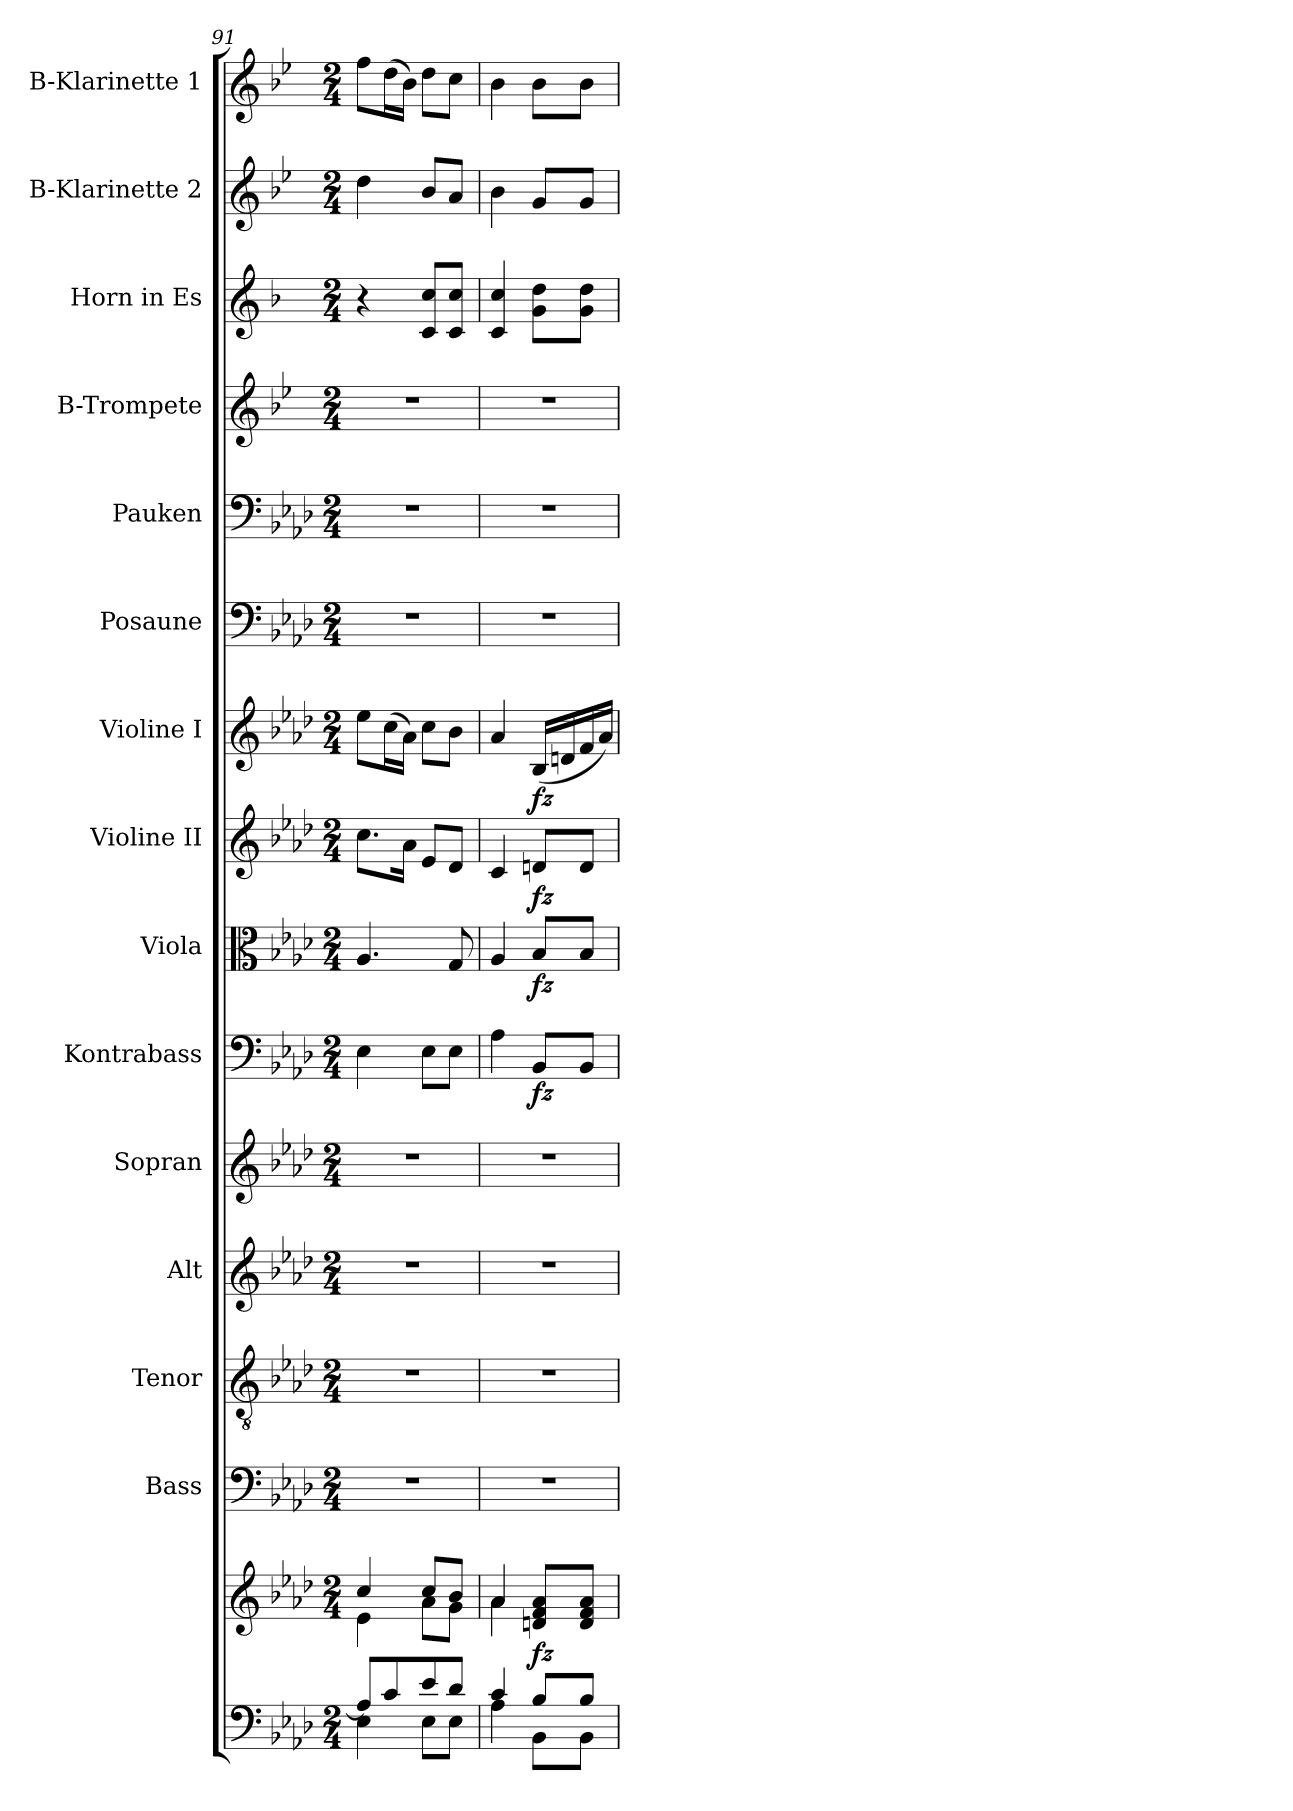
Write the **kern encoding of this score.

**kern	**kern	**dynam	**kern	**kern	**kern	**kern	**kern	**dynam	**kern	**dynam	**kern	**dynam	**kern	**dynam	**kern	**kern	**kern	**kern	**kern	**kern
*part15	*part15	*part15	*part14	*part13	*part12	*part11	*part10	*part10	*part9	*part9	*part8	*part8	*part7	*part7	*part6	*part5	*part4	*part3	*part2	*part1
*staff16	*staff15	*staff15/16	*staff14	*staff13	*staff12	*staff11	*staff10	*staff10	*staff9	*staff9	*staff8	*staff8	*staff7	*staff7	*staff6	*staff5	*staff4	*staff3	*staff2	*staff1
*	*	*	*I"Bass	*I"Tenor	*I"Alt	*I"Sopran	*I"Kontrabass	*	*I"Viola	*	*I"Violine II	*	*I"Violine I	*	*I"Posaune	*I"Pauken	*I"B-Trompete	*I"Horn in Es	*I"B-Klarinette 2	*I"B-Klarinette 1
*	*	*	*I'B.	*I'T.	*I'A.	*I'S.	*I'Kb.	*	*I'Vla.	*	*I'Vl. II	*	*I'Vl. I	*	*I'Pos.	*I'Pk.	*I'B Trp.	*	*I'B Kl. 2	*I'B Kl. 1
!!LO:PB:g=z
*clefF4	*clefG2	*	*clefF4	*clefGv2	*clefG2	*clefG2	*clefF4	*	*clefC3	*	*clefG2	*	*clefG2	*	*clefF4	*clefF4	*clefG2	*clefG2	*clefG2	*clefG2
*	*	*	*	*	*	*	*ITrd7c12	*	*	*	*	*	*	*	*	*	*ITrd1c2	*ITrd5c9	*ITrd1c2	*ITrd1c2
*k[b-e-a-d-]	*k[b-e-a-d-]	*	*k[b-e-a-d-]	*k[b-e-a-d-]	*k[b-e-a-d-]	*k[b-e-a-d-]	*k[b-e-a-d-]	*	*k[b-e-a-d-]	*	*k[b-e-a-d-]	*	*k[b-e-a-d-]	*	*k[b-e-a-d-]	*k[b-e-a-d-]	*k[b-e-a-d-]	*k[b-e-a-d-]	*k[b-e-a-d-]	*k[b-e-a-d-]
*A-:	*A-:	*	*A-:	*A-:	*A-:	*A-:	*A-:	*	*A-:	*	*A-:	*	*A-:	*	*A-:	*A-:	*A-:	*A-:	*A-:	*A-:
*M2/4	*M2/4	*	*M2/4	*M2/4	*M2/4	*M2/4	*M2/4	*	*M2/4	*	*M2/4	*	*M2/4	*	*M2/4	*M2/4	*M2/4	*M2/4	*M2/4	*M2/4
=91	=91	=91	=91	=91	=91	=91	=91	=91	=91	=91	=91	=91	=91	=91	=91	=91	=91	=91	=91	=91
*^	*^	*	*	*	*	*	*	*	*	*	*	*	*	*	*	*	*	*	*	*
8A-/L]	4E-\	4cc/	4e-\	.	2r	2r	2r	2r	4EE-\	.	4.A-/	.	8.cc\L	.	8ee-\L	.	2r	2r	2r	4r	4cc\	8ee-\L
8c/	.	.	.	.	.	.	.	.	.	.	.	.	.	.	(>16cc\L	.	.	.	.	.	.	(>16cc\L
.	.	.	.	.	.	.	.	.	.	.	.	.	16a-\Jk	.	16a-\JJ)	.	.	.	.	.	.	16a-\JJ)
8e-/	8E-\L	8cc/L	8a-\L	.	.	.	.	.	8EE-\L	.	.	.	8e-/L	.	8cc\L	.	.	.	.	8E-/ 8e-/L	8a-/L	8cc\L
8d-/J	8E-\J	8b-/J	8g\J	.	.	.	.	.	8EE-\J	.	8G/	.	8d-/J	.	8b-\J	.	.	.	.	8E-/ 8e-/J	8g/J	8b-\J
=92	=92	=92	=92	=92	=92	=92	=92	=92	=92	=92	=92	=92	=92	=92	=92	=92	=92	=92	=92	=92	=92	=92
4c/	4A-\	4a-/	4a-\	.	2r	2r	2r	2r	4AA-\	.	4A-/	.	4c/	.	4a-/	.	2r	2r	2r	4E-/ 4e-/	4a-\	4a-\
!	!	!	!	!LO:DY:b	!	!	!	!	!	!LO:DY:b	!	!LO:DY:b	!	!LO:DY:b	!	!LO:DY:b	!	!	!	!	!	!
8B-/L	8BB-\L	8dn/ 8f/ 8a-/L	4ryy	fz	.	.	.	.	8BBB-/L	fz	8B-/L	fz	8dn/L	fz	(<16B-/LL	fz	.	.	.	8B-\ 8f\L	8f/L	8a-\L
.	.	.	.	.	.	.	.	.	.	.	.	.	.	.	16dn/	.	.	.	.	.	.	.
8B-/J	8BB-\J	8d/ 8f/ 8a-/J	.	.	.	.	.	.	8BBB-/J	.	8B-/J	.	8d/J	.	16f/	.	.	.	.	8B-\ 8f\J	8f/J	8a-\J
.	.	.	.	.	.	.	.	.	.	.	.	.	.	.	16a-/JJ)	.	.	.	.	.	.	.
*v	*v	*	*	*	*	*	*	*	*	*	*	*	*	*	*	*	*	*	*	*	*	*
*	*v	*v	*	*	*	*	*	*	*	*	*	*	*	*	*	*	*	*	*	*	*
=	=	=	=	=	=	=	=	=	=	=	=	=	=	=	=	=	=	=	=	=
*-	*-	*-	*-	*-	*-	*-	*-	*-	*-	*-	*-	*-	*-	*-	*-	*-	*-	*-	*-	*-
